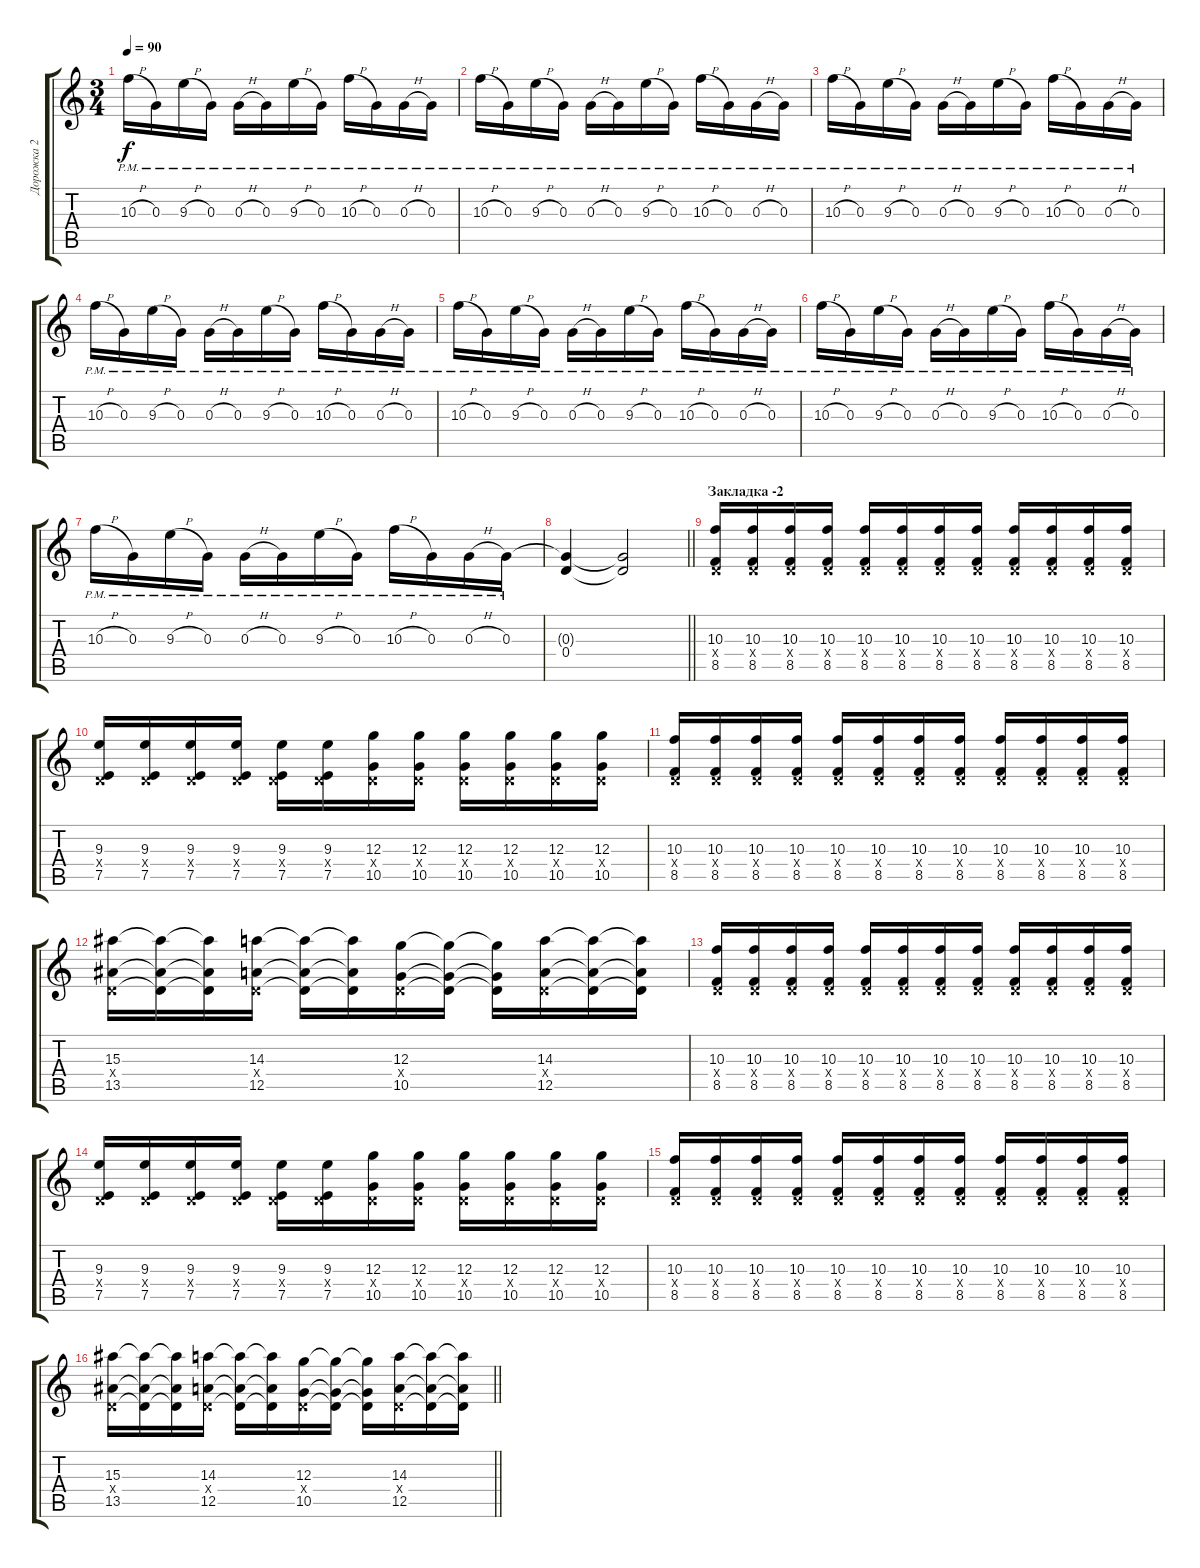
\track ("Дорожка 2" "Дорожка 2") {instrument distortionguitar}
\staff {score tabs}
\tuning (E4 B3 G3 D3 A2 D2) {hide}
\ts (3 4)
\tempo 90
\clef g2
\ks c
10.3{h pm}.16{dy f} 0.3{pm}.16 9.3{h pm}.16 0.3{pm}.16 0.3{h pm}.16 0.3{pm}.16 9.3{h pm}.16 0.3{pm}.16 10.3{h pm}.16 0.3{pm}.16 0.3{h pm}.16 0.3{pm}.16 |
10.3{h pm}.16 0.3{pm}.16 9.3{h pm}.16 0.3{pm}.16 0.3{h pm}.16 0.3{pm}.16 9.3{h pm}.16 0.3{pm}.16 10.3{h pm}.16 0.3{pm}.16 0.3{h pm}.16 0.3{pm}.16 |
10.3{h pm}.16 0.3{pm}.16 9.3{h pm}.16 0.3{pm}.16 0.3{h pm}.16 0.3{pm}.16 9.3{h pm}.16 0.3{pm}.16 10.3{h pm}.16 0.3{pm}.16 0.3{h pm}.16 0.3{pm}.16 |
10.3{h pm}.16 0.3{pm}.16 9.3{h pm}.16 0.3{pm}.16 0.3{h pm}.16 0.3{pm}.16 9.3{h pm}.16 0.3{pm}.16 10.3{h pm}.16 0.3{pm}.16 0.3{h pm}.16 0.3{pm}.16 |
10.3{h pm}.16 0.3{pm}.16 9.3{h pm}.16 0.3{pm}.16 0.3{h pm}.16 0.3{pm}.16 9.3{h pm}.16 0.3{pm}.16 10.3{h pm}.16 0.3{pm}.16 0.3{h pm}.16 0.3{pm}.16 |
10.3{h pm}.16 0.3{pm}.16 9.3{h pm}.16 0.3{pm}.16 0.3{h pm}.16 0.3{pm}.16 9.3{h pm}.16 0.3{pm}.16 10.3{h pm}.16 0.3{pm}.16 0.3{h pm}.16 0.3{pm}.16 |
10.3{h pm}.16 0.3{pm}.16 9.3{h pm}.16 0.3{pm}.16 0.3{h pm}.16 0.3{pm}.16 9.3{h pm}.16 0.3{pm}.16 10.3{h pm}.16 0.3{pm}.16 0.3{h pm}.16 0.3{pm}.16 |
\barLineRight lightlight
(0.3{t} 0.4).4 (0.3{t} 0.4{t}).2 |
\section ("" "Закладка -2")
(10.3 0.4{x} 8.5).16 (10.3 0.4{x} 8.5).16 (10.3 0.4{x} 8.5).16 (10.3 0.4{x} 8.5).16 (10.3 0.4{x} 8.5).16 (10.3 0.4{x} 8.5).16 (10.3 0.4{x} 8.5).16 (10.3 0.4{x} 8.5).16 (10.3 0.4{x} 8.5).16 (10.3 0.4{x} 8.5).16 (10.3 0.4{x} 8.5).16 (10.3 0.4{x} 8.5).16 |
(9.3 0.4{x} 7.5).16 (9.3 0.4{x} 7.5).16 (9.3 0.4{x} 7.5).16 (9.3 0.4{x} 7.5).16 (9.3 0.4{x} 7.5).16 (9.3 0.4{x} 7.5).16 (12.3 0.4{x} 10.5).16 (12.3 0.4{x} 10.5).16 (12.3 0.4{x} 10.5).16 (12.3 0.4{x} 10.5).16 (12.3 0.4{x} 10.5).16 (12.3 0.4{x} 10.5).16 |
(10.3 0.4{x} 8.5).16 (10.3 0.4{x} 8.5).16 (10.3 0.4{x} 8.5).16 (10.3 0.4{x} 8.5).16 (10.3 0.4{x} 8.5).16 (10.3 0.4{x} 8.5).16 (10.3 0.4{x} 8.5).16 (10.3 0.4{x} 8.5).16 (10.3 0.4{x} 8.5).16 (10.3 0.4{x} 8.5).16 (10.3 0.4{x} 8.5).16 (10.3 0.4{x} 8.5).16 |
(15.3 0.4{x} 13.5).16 (15.3{t} 0.4{t} 13.5{t}).16 (15.3{t} 0.4{t} 13.5{t}).16 (14.3 0.4{x} 12.5).16 (14.3{t} 0.4{t} 12.5{t}).16 (14.3{t} 0.4{t} 12.5{t}).16 (12.3 0.4{x} 10.5).16 (12.3{t} 0.4{t} 10.5{t}).16 (12.3{t} 0.4{t} 10.5{t}).16 (14.3 0.4{x} 12.5).16 (14.3{t} 0.4{t} 12.5{t}).16 (14.3{t} 0.4{t} 12.5{t}).16 |
(10.3 0.4{x} 8.5).16 (10.3 0.4{x} 8.5).16 (10.3 0.4{x} 8.5).16 (10.3 0.4{x} 8.5).16 (10.3 0.4{x} 8.5).16 (10.3 0.4{x} 8.5).16 (10.3 0.4{x} 8.5).16 (10.3 0.4{x} 8.5).16 (10.3 0.4{x} 8.5).16 (10.3 0.4{x} 8.5).16 (10.3 0.4{x} 8.5).16 (10.3 0.4{x} 8.5).16 |
(9.3 0.4{x} 7.5).16 (9.3 0.4{x} 7.5).16 (9.3 0.4{x} 7.5).16 (9.3 0.4{x} 7.5).16 (9.3 0.4{x} 7.5).16 (9.3 0.4{x} 7.5).16 (12.3 0.4{x} 10.5).16 (12.3 0.4{x} 10.5).16 (12.3 0.4{x} 10.5).16 (12.3 0.4{x} 10.5).16 (12.3 0.4{x} 10.5).16 (12.3 0.4{x} 10.5).16 |
(10.3 0.4{x} 8.5).16 (10.3 0.4{x} 8.5).16 (10.3 0.4{x} 8.5).16 (10.3 0.4{x} 8.5).16 (10.3 0.4{x} 8.5).16 (10.3 0.4{x} 8.5).16 (10.3 0.4{x} 8.5).16 (10.3 0.4{x} 8.5).16 (10.3 0.4{x} 8.5).16 (10.3 0.4{x} 8.5).16 (10.3 0.4{x} 8.5).16 (10.3 0.4{x} 8.5).16 |
\barLineRight lightlight
(15.3 0.4{x} 13.5).16 (15.3{t} 0.4{t} 13.5{t}).16 (15.3{t} 0.4{t} 13.5{t}).16 (14.3 0.4{x} 12.5).16 (14.3{t} 0.4{t} 12.5{t}).16 (14.3{t} 0.4{t} 12.5{t}).16 (12.3 0.4{x} 10.5).16 (12.3{t} 0.4{t} 10.5{t}).16 (12.3{t} 0.4{t} 10.5{t}).16 (14.3 0.4{x} 12.5).16 (14.3{t} 0.4{t} 12.5{t}).16 (14.3{t} 0.4{t} 12.5{t}).16
